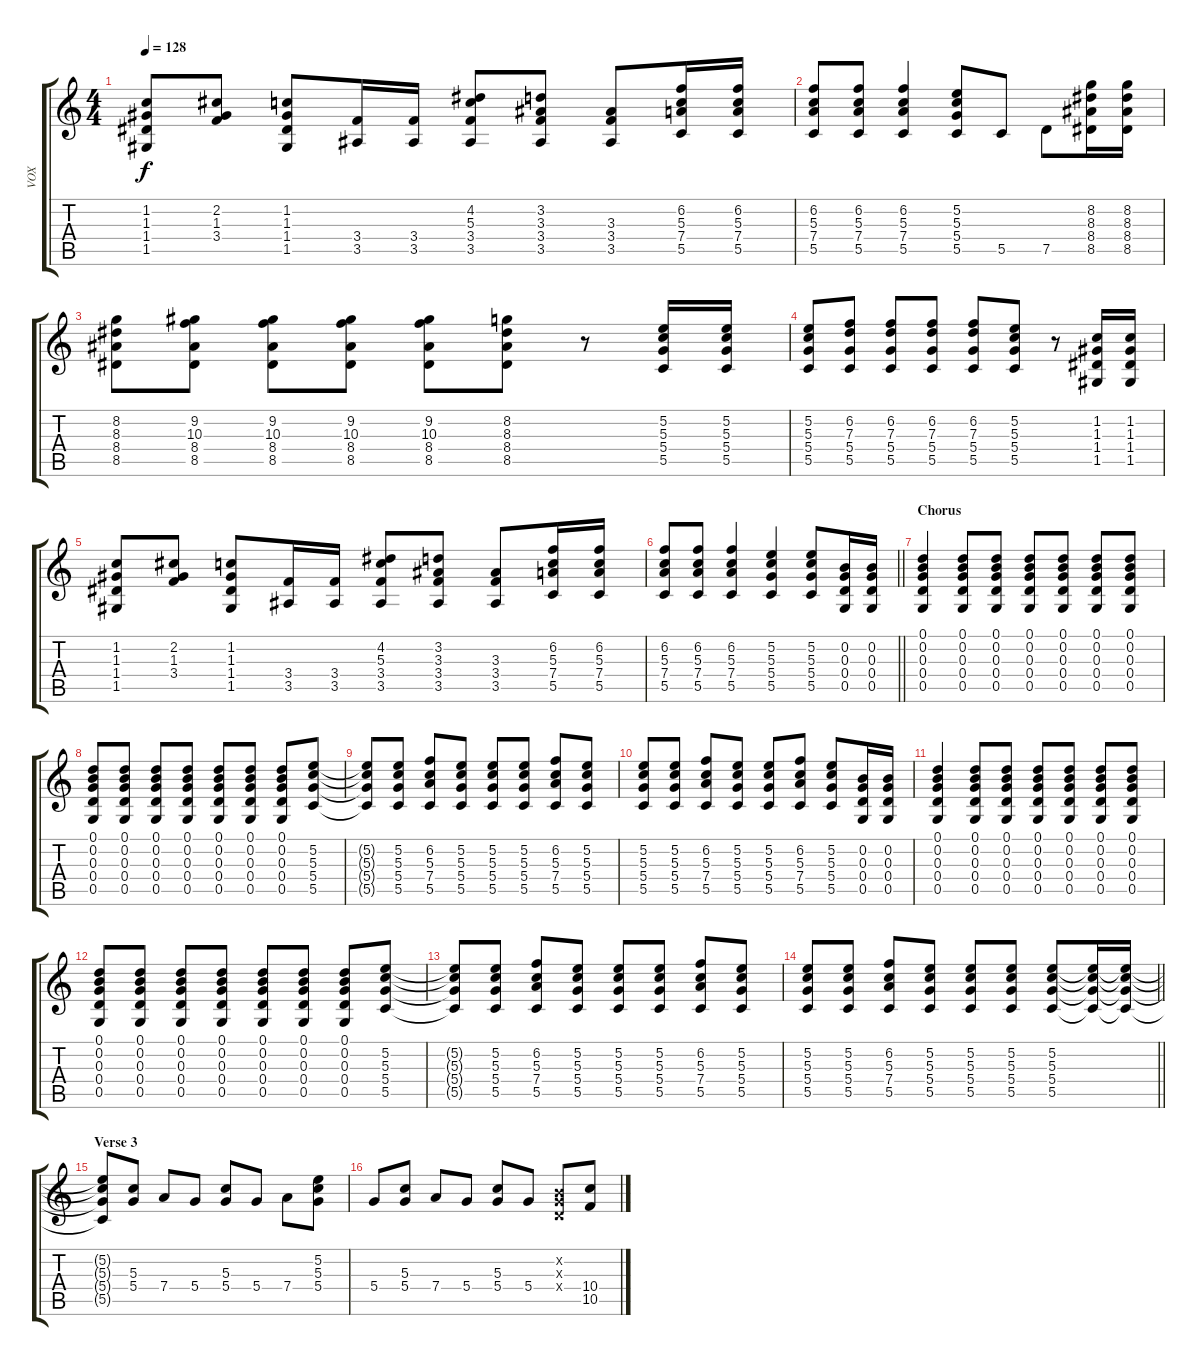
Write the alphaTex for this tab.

\track ("VOX" "VOX") {instrument acousticguitarsteel}
\staff {score tabs}
\tuning (D4 B3 G3 D3 G2 D2) {hide}
\ts (4 4)
\tempo 128
\clef g2
\ks c
(1.2 1.3 1.4 1.5).8{dy f} (2.2 1.3 3.4).8 (1.2 1.3 1.4 1.5).8 (3.4 3.5).16 (3.4 3.5).16 (4.2 5.3 3.4 3.5).8 (3.2 3.3 3.4 3.5).8 (3.3 3.4 3.5).8 (6.2 5.3 7.4 5.5).16 (6.2 5.3 7.4 5.5).16 |
(6.2 5.3 7.4 5.5).8 (6.2 5.3 7.4 5.5).8 (6.2 5.3 7.4 5.5).4 (5.2 5.3 5.4 5.5).8 5.5.8 7.5.8 (8.2 8.3 8.4 8.5).16 (8.2 8.3 8.4 8.5).16 |
(8.2 8.3 8.4 8.5).8 (9.2 10.3 8.4 8.5).8 (9.2 10.3 8.4 8.5).8 (9.2 10.3 8.4 8.5).8 (9.2 10.3 8.4 8.5).8 (8.2 8.3 8.4 8.5).8 r.8 (5.2 5.3 5.4 5.5).16 (5.2 5.3 5.4 5.5).16 |
(5.2 5.3 5.4 5.5).8 (6.2 7.3 5.4 5.5).8 (6.2 7.3 5.4 5.5).8 (6.2 7.3 5.4 5.5).8 (6.2 7.3 5.4 5.5).8 (5.2 5.3 5.4 5.5).8 r.8 (1.2 1.3 1.4 1.5).16 (1.2 1.3 1.4 1.5).16 |
(1.2 1.3 1.4 1.5).8 (2.2 1.3 3.4).8 (1.2 1.3 1.4 1.5).8 (3.4 3.5).16 (3.4 3.5).16 (4.2 5.3 3.4 3.5).8 (3.2 3.3 3.4 3.5).8 (3.3 3.4 3.5).8 (6.2 5.3 7.4 5.5).16 (6.2 5.3 7.4 5.5).16 |
\barLineRight lightlight
(6.2 5.3 7.4 5.5).8 (6.2 5.3 7.4 5.5).8 (6.2 5.3 7.4 5.5).4 (5.2 5.3 5.4 5.5).4 (5.2 5.3 5.4 5.5).8 (0.2 0.3 0.4 0.5).16 (0.2 0.3 0.4 0.5).16 |
\section ("" "Chorus")
(0.1 0.2 0.3 0.4 0.5).4 (0.1 0.2 0.3 0.4 0.5).8 (0.1 0.2 0.3 0.4 0.5).8 (0.1 0.2 0.3 0.4 0.5).8 (0.1 0.2 0.3 0.4 0.5).8 (0.1 0.2 0.3 0.4 0.5).8 (0.1 0.2 0.3 0.4 0.5).8 |
(0.1 0.2 0.3 0.4 0.5).8 (0.1 0.2 0.3 0.4 0.5).8 (0.1 0.2 0.3 0.4 0.5).8 (0.1 0.2 0.3 0.4 0.5).8 (0.1 0.2 0.3 0.4 0.5).8 (0.1 0.2 0.3 0.4 0.5).8 (0.1 0.2 0.3 0.4 0.5).8 (5.2 5.3 5.4 5.5).8 |
(5.2{t} 5.3{t} 5.4{t} 5.5{t}).8 (5.2 5.3 5.4 5.5).8 (6.2 5.3 7.4 5.5).8 (5.2 5.3 5.4 5.5).8 (5.2 5.3 5.4 5.5).8 (5.2 5.3 5.4 5.5).8 (6.2 5.3 7.4 5.5).8 (5.2 5.3 5.4 5.5).8 |
(5.2 5.3 5.4 5.5).8 (5.2 5.3 5.4 5.5).8 (6.2 5.3 7.4 5.5).8 (5.2 5.3 5.4 5.5).8 (5.2 5.3 5.4 5.5).8 (6.2 5.3 7.4 5.5).8 (5.2 5.3 5.4 5.5).8 (0.2 0.3 0.4 0.5).16 (0.2 0.3 0.4 0.5).16 |
(0.1 0.2 0.3 0.4 0.5).4 (0.1 0.2 0.3 0.4 0.5).8 (0.1 0.2 0.3 0.4 0.5).8 (0.1 0.2 0.3 0.4 0.5).8 (0.1 0.2 0.3 0.4 0.5).8 (0.1 0.2 0.3 0.4 0.5).8 (0.1 0.2 0.3 0.4 0.5).8 |
(0.1 0.2 0.3 0.4 0.5).8 (0.1 0.2 0.3 0.4 0.5).8 (0.1 0.2 0.3 0.4 0.5).8 (0.1 0.2 0.3 0.4 0.5).8 (0.1 0.2 0.3 0.4 0.5).8 (0.1 0.2 0.3 0.4 0.5).8 (0.1 0.2 0.3 0.4 0.5).8 (5.2 5.3 5.4 5.5).8 |
(5.2{t} 5.3{t} 5.4{t} 5.5{t}).8 (5.2 5.3 5.4 5.5).8 (6.2 5.3 7.4 5.5).8 (5.2 5.3 5.4 5.5).8 (5.2 5.3 5.4 5.5).8 (5.2 5.3 5.4 5.5).8 (6.2 5.3 7.4 5.5).8 (5.2 5.3 5.4 5.5).8 |
\barLineRight lightlight
(5.2 5.3 5.4 5.5).8 (5.2 5.3 5.4 5.5).8 (6.2 5.3 7.4 5.5).8 (5.2 5.3 5.4 5.5).8 (5.2 5.3 5.4 5.5).8 (5.2 5.3 5.4 5.5).8 (5.2 5.3 5.4 5.5).8 (5.2{t} 5.3{t} 5.4{t} 5.5{t}).16 (5.2{t} 5.3{t} 5.4{t} 5.5{t}).16 |
\section ("" "Verse 3")
(5.2{t} 5.3{t} 5.4{t} 5.5{t}).8 (5.3 5.4).8 7.4.8 5.4.8 (5.3 5.4).8 5.4.8 7.4.8 (5.2 5.3 5.4).8 |
5.4.8 (5.3 5.4).8 7.4.8 5.4.8 (5.3 5.4).8 5.4.8 (0.2{x} 0.3{x} 0.4{x}).8 (10.4 10.5).8
